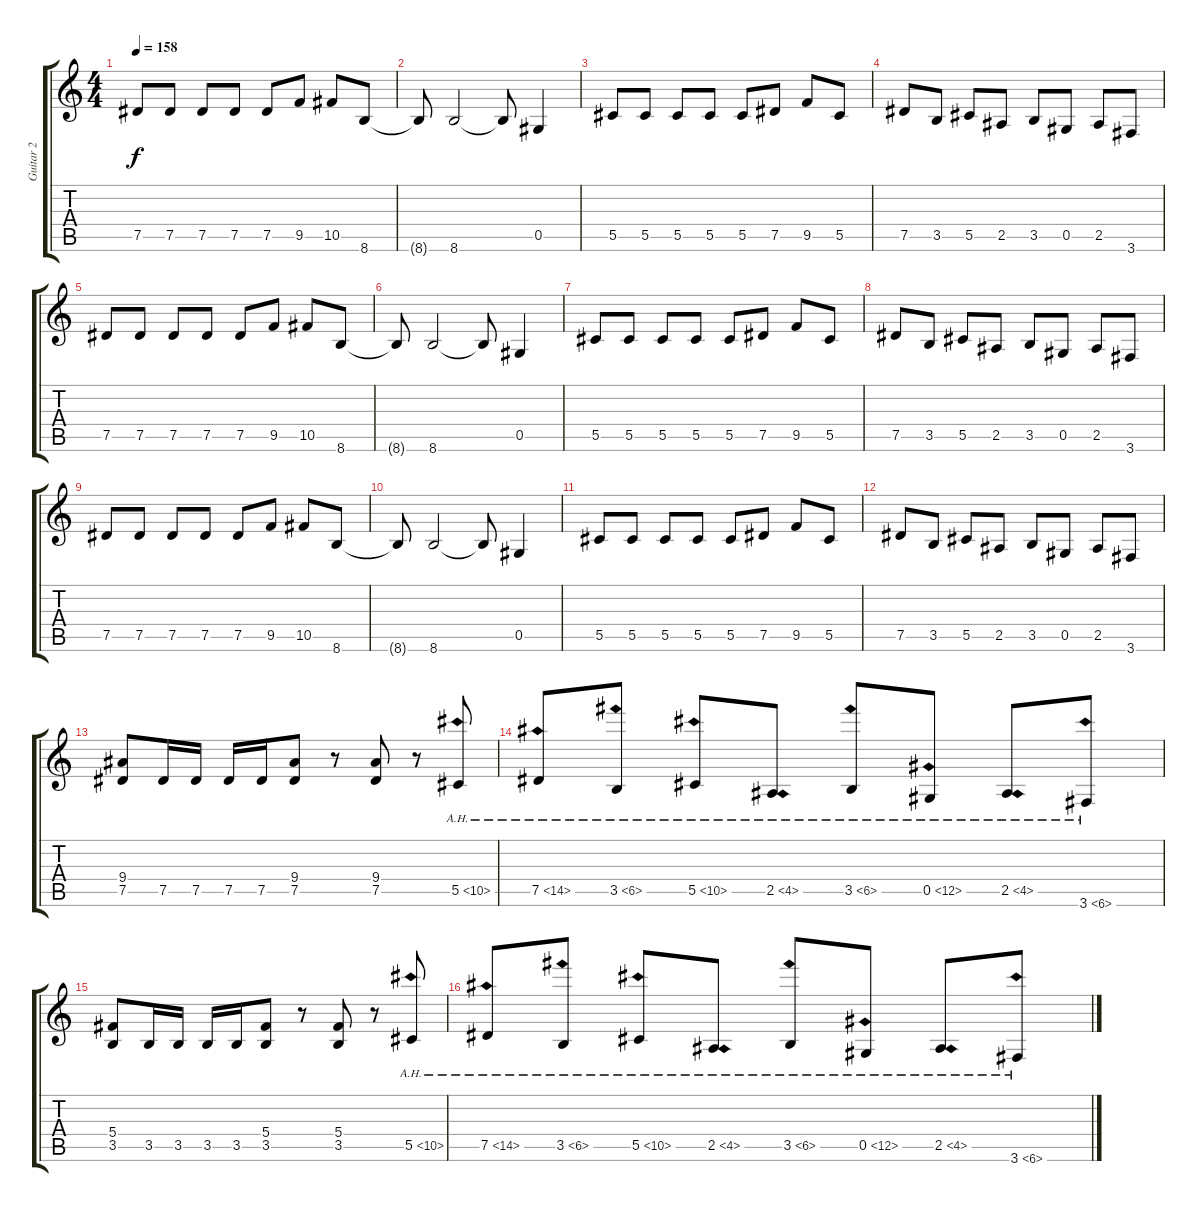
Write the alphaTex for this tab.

\track ("Guitar 2" "Guitar 2") {instrument distortionguitar}
\staff {score tabs}
\tuning (Eb4 Bb3 Gb3 Db3 Ab2 Eb2) {hide}
\ts (4 4)
\tempo 158
\clef g2
\ks c
7.5.8{dy f} 7.5.8 7.5.8 7.5.8 7.5.8 9.5.8 10.5.8 8.6.8 |
8.6{t}.8 8.6.2 8.6{t}.8 0.5.4 |
5.5.8 5.5.8 5.5.8 5.5.8 5.5.8 7.5.8 9.5.8 5.5.8 |
7.5.8 3.5.8 5.5.8 2.5.8 3.5.8 0.5.8 2.5.8 3.6.8 |
7.5.8 7.5.8 7.5.8 7.5.8 7.5.8 9.5.8 10.5.8 8.6.8 |
8.6{t}.8 8.6.2 8.6{t}.8 0.5.4 |
5.5.8 5.5.8 5.5.8 5.5.8 5.5.8 7.5.8 9.5.8 5.5.8 |
7.5.8 3.5.8 5.5.8 2.5.8 3.5.8 0.5.8 2.5.8 3.6.8 |
7.5.8 7.5.8 7.5.8 7.5.8 7.5.8 9.5.8 10.5.8 8.6.8 |
8.6{t}.8 8.6.2 8.6{t}.8 0.5.4 |
5.5.8 5.5.8 5.5.8 5.5.8 5.5.8 7.5.8 9.5.8 5.5.8 |
7.5.8 3.5.8 5.5.8 2.5.8 3.5.8 0.5.8 2.5.8 3.6.8 |
(9.4 7.5).8 7.5.16 7.5.16 7.5.16 7.5.16 (9.4 7.5).8 r.8 (9.4 7.5).8 r.8 5.5{ah 5}.8 |
7.5{ah 7}.8 3.5{ah 3}.8 5.5{ah 5}.8 2.5{ah 2}.8 3.5{ah 3}.8 0.5{ah 12}.8 2.5{ah 2}.8 3.6{ah 3}.8 |
(5.4 3.5).8 3.5.16 3.5.16 3.5.16 3.5.16 (5.4 3.5).8 r.8 (5.4 3.5).8 r.8 5.5{ah 5}.8 |
7.5{ah 7}.8 3.5{ah 3}.8 5.5{ah 5}.8 2.5{ah 2}.8 3.5{ah 3}.8 0.5{ah 12}.8 2.5{ah 2}.8 3.6{ah 3}.8
